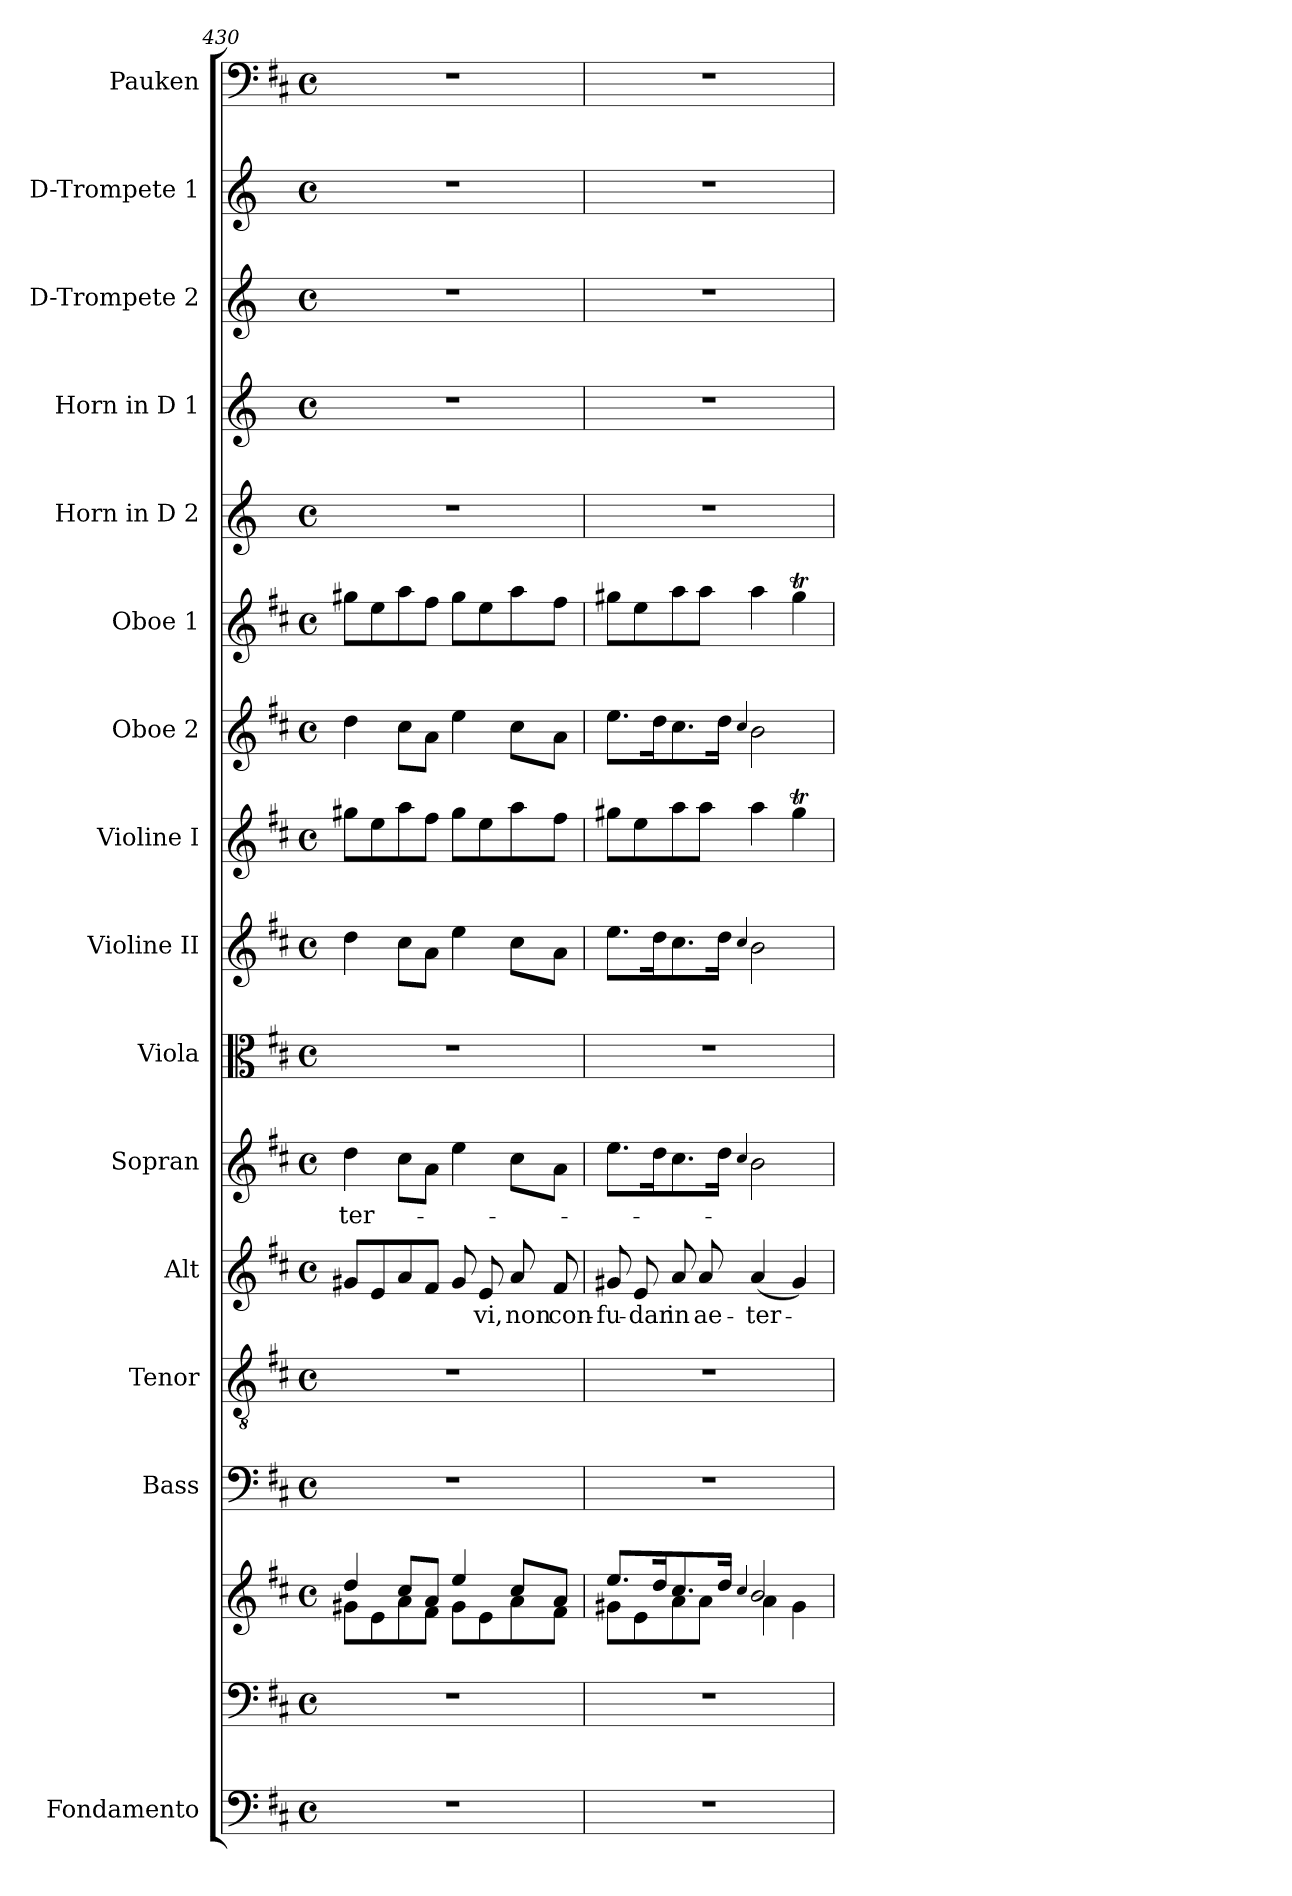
**kern	**kern	**kern	**kern	**kern	**kern	**text	**kern	**text	**kern	**kern	**kern	**kern	**kern	**kern	**kern	**kern	**kern	**kern
*part16	*part15	*part15	*part14	*part13	*part12	*part12	*part11	*part11	*part10	*part9	*part8	*part7	*part6	*part5	*part4	*part3	*part2	*part1
*staff17	*staff16	*staff15	*staff14	*staff13	*staff12	*staff12	*staff11	*staff11	*staff10	*staff9	*staff8	*staff7	*staff6	*staff5	*staff4	*staff3	*staff2	*staff1
*I"Fondamento	*	*	*I"Bass	*I"Tenor	*I"Alt	*	*I"Sopran	*	*I"Viola	*I"Violine II	*I"Violine I	*I"Oboe 2	*I"Oboe 1	*I"Horn in D 2	*I"Horn in D 1	*I"D-Trompete 2	*I"D-Trompete 1	*I"Pauken
*I'F.	*	*	*I'B.	*I'T.	*I'A.	*	*I'S.	*	*I'Vla.	*I'Vl. II	*I'Vl. I	*I'Ob. 2	*I'Ob. 1	*	*	*I'D Trp. 2	*I'D Trp. 1	*I'Pk.
!!LO:PB:g=z
*clefF4	*clefF4	*clefG2	*clefF4	*clefGv2	*clefG2	*	*clefG2	*	*clefC3	*clefG2	*clefG2	*clefG2	*clefG2	*clefG2	*clefG2	*clefG2	*clefG2	*clefF4
*ITrd7c12	*	*	*	*	*	*	*	*	*	*	*	*	*	*ITrd6c10	*ITrd6c10	*ITrd-1c-2	*ITrd-1c-2	*
*k[f#c#]	*k[f#c#]	*k[f#c#]	*k[f#c#]	*k[f#c#]	*k[f#c#]	*	*k[f#c#]	*	*k[f#c#]	*k[f#c#]	*k[f#c#]	*k[f#c#]	*k[f#c#]	*k[f#c#]	*k[f#c#]	*k[f#c#]	*k[f#c#]	*k[f#c#]
*D:	*D:	*D:	*D:	*D:	*D:	*	*D:	*	*D:	*D:	*D:	*D:	*D:	*D:	*D:	*D:	*D:	*D:
*M4/4	*M4/4	*M4/4	*M4/4	*M4/4	*M4/4	*	*M4/4	*	*M4/4	*M4/4	*M4/4	*M4/4	*M4/4	*M4/4	*M4/4	*M4/4	*M4/4	*M4/4
*met(c)	*met(c)	*met(c)	*met(c)	*met(c)	*met(c)	*	*met(c)	*	*met(c)	*met(c)	*met(c)	*met(c)	*met(c)	*met(c)	*met(c)	*met(c)	*met(c)	*met(c)
=430	=430	=430	=430	=430	=430	=430	=430	=430	=430	=430	=430	=430	=430	=430	=430	=430	=430	=430
*	*	*^	*	*	*	*	*	*	*	*	*	*	*	*	*	*	*	*
!	!	!	!	!	!	!	!	!	!LO:LY:b	!	!	!	!	!	!	!	!	!	!
1r	1r	4dd/	8g#X\L	1r	1r	8g#X/L	.	4dd\	-ter-	1r	4dd\	8gg#X\L	4dd\	8gg#X\L	1r	1r	1r	1r	1r
.	.	.	8e\	.	.	8e/	.	.	.	.	.	8ee\	.	8ee\	.	.	.	.	.
.	.	8cc#/L	8a\	.	.	8a/	.	8cc#\L	.	.	8cc#\L	8aa\	8cc#\L	8aa\	.	.	.	.	.
.	.	8a/J	8f#\J	.	.	8f#/J	.	8a\J	.	.	8a\J	8ff#\J	8a\J	8ff#\J	.	.	.	.	.
.	.	4ee/	8g#\L	.	.	8g#/	.	4ee\	.	.	4ee\	8gg#\L	4ee\	8gg#\L	.	.	.	.	.
!	!	!	!	!	!	!	!LO:LY:b	!	!	!	!	!	!	!	!	!	!	!	!
.	.	.	8e\	.	.	8e/	-vi,	.	.	.	.	8ee\	.	8ee\	.	.	.	.	.
!	!	!	!	!	!	!	!LO:LY:b	!	!	!	!	!	!	!	!	!	!	!	!
.	.	8cc#/L	8a\	.	.	8a/	non	8cc#\L	.	.	8cc#\L	8aa\	8cc#\L	8aa\	.	.	.	.	.
!	!	!	!	!	!	!	!LO:LY:b	!	!	!	!	!	!	!	!	!	!	!	!
.	.	8a/J	8f#\J	.	.	8f#/	con-	8a\J	.	.	8a\J	8ff#\J	8a\J	8ff#\J	.	.	.	.	.
=431	=431	=431	=431	=431	=431	=431	=431	=431	=431	=431	=431	=431	=431	=431	=431	=431	=431	=431	=431
!	!	!	!	!	!	!	!LO:LY:b	!	!	!	!	!	!	!	!	!	!	!	!
1r	1r	8.ee/L	8g#X\L	1r	1r	8g#X/	-fu-	8.ee\L	.	1r	8.ee\L	8gg#X\L	8.ee\L	8gg#X\L	1r	1r	1r	1r	1r
!	!	!	!	!	!	!	!LO:LY:b	!	!	!	!	!	!	!	!	!	!	!	!
.	.	.	8e\	.	.	8e/	-dar	.	.	.	.	8ee\	.	8ee\	.	.	.	.	.
.	.	16dd/k	.	.	.	.	.	16dd\k	.	.	16dd\k	.	16dd\k	.	.	.	.	.	.
!	!	!	!	!	!	!	!LO:LY:b	!	!	!	!	!	!	!	!	!	!	!	!
.	.	8.cc#/	8a\	.	.	8a/	in	8.cc#\	.	.	8.cc#\	8aa\	8.cc#\	8aa\	.	.	.	.	.
!	!	!	!	!	!	!	!LO:LY:b	!	!	!	!	!	!	!	!	!	!	!	!
.	.	.	8a\J	.	.	8a/	ae-	.	.	.	.	8aa\J	.	8aa\J	.	.	.	.	.
.	.	16dd/Jk	.	.	.	.	.	16dd\Jk	.	.	16dd\Jk	.	16dd\Jk	.	.	.	.	.	.
.	.	4qqcc#/	.	.	.	.	.	4qqcc#/	.	.	4qqcc#/	.	4qqcc#/	.	.	.	.	.	.
!	!	!	!	!	!	!	!LO:LY:b	!	!	!	!	!	!	!	!	!	!	!	!
.	.	2b/	4a\	.	.	(<4a/	-ter-	2b\	.	.	2b\	4aa\	2b\	4aa\	.	.	.	.	.
.	.	.	4g#\	.	.	4g#/)	.	.	.	.	.	4gg#t\	.	4gg#t\	.	.	.	.	.
*	*	*v	*v	*	*	*	*	*	*	*	*	*	*	*	*	*	*	*	*
=	=	=	=	=	=	=	=	=	=	=	=	=	=	=	=	=	=	=
*-	*-	*-	*-	*-	*-	*-	*-	*-	*-	*-	*-	*-	*-	*-	*-	*-	*-	*-
